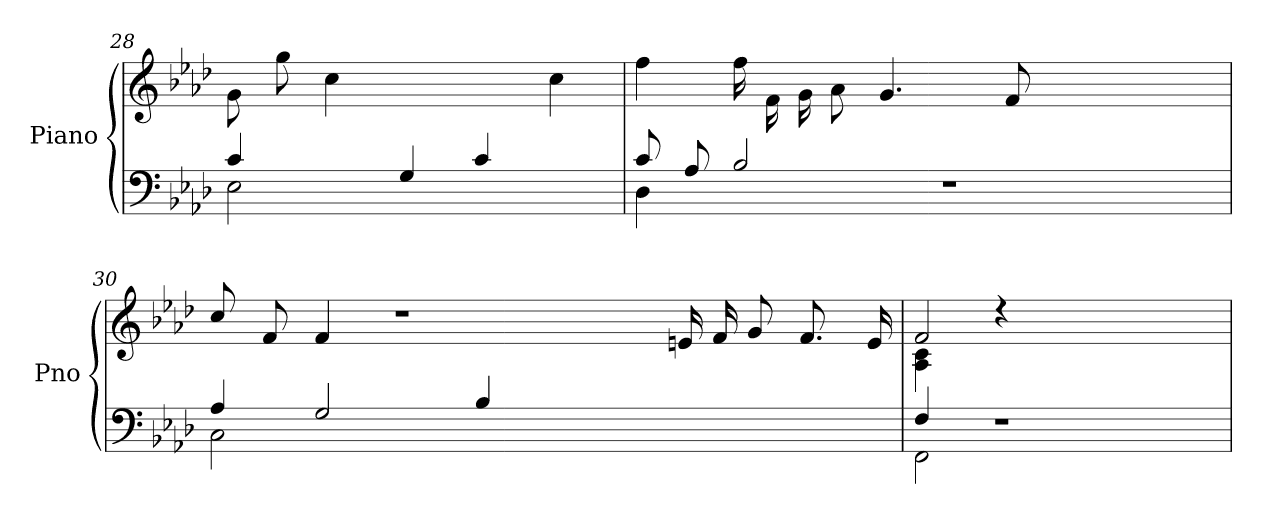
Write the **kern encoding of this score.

**kern	**kern
*part1	*part1
*staff2	*staff1
*I"Piano	*
*I'Pno	*
*clefF4	*clefG2
*k[b-e-a-d-]	*k[b-e-a-d-]
=28	=28
*^	*
4c/	2E-\	8g\
.	.	8gg\
4ryy	.	4cc\
4G/	4ryy	2ryy
4c/	2ryy	.
4ryy	.	4cc\
=29	=29	=29
8c/	4D-\	4ff\
8A-/	.	.
2B-/	1.ryy	16ff\
.	.	16f\
.	.	16g\
.	.	8a-\
.	.	4.g/
1r	.	.
.	.	8f/
.	.	2ryy
.	.	8.ryy
=30	=30	=30
4A-/	2C\	8cc/
.	.	8f/
2G/	.	4f/
.	1ryy	1r
4B-/	.	.
1ryy	.	.
.	2ryy	16e/
.	.	16f/
.	.	8g/
.	.	8.f/
.	.	16e/
=31	=31	=31
*	*	*^
4F/	2FF\	4c\ 4A-\	2f/
1r	.	4r	.
.	2.ryy	2.ryy	2.ryy
*v	*v	*	*
*	*v	*v
=	=
*-	*-
